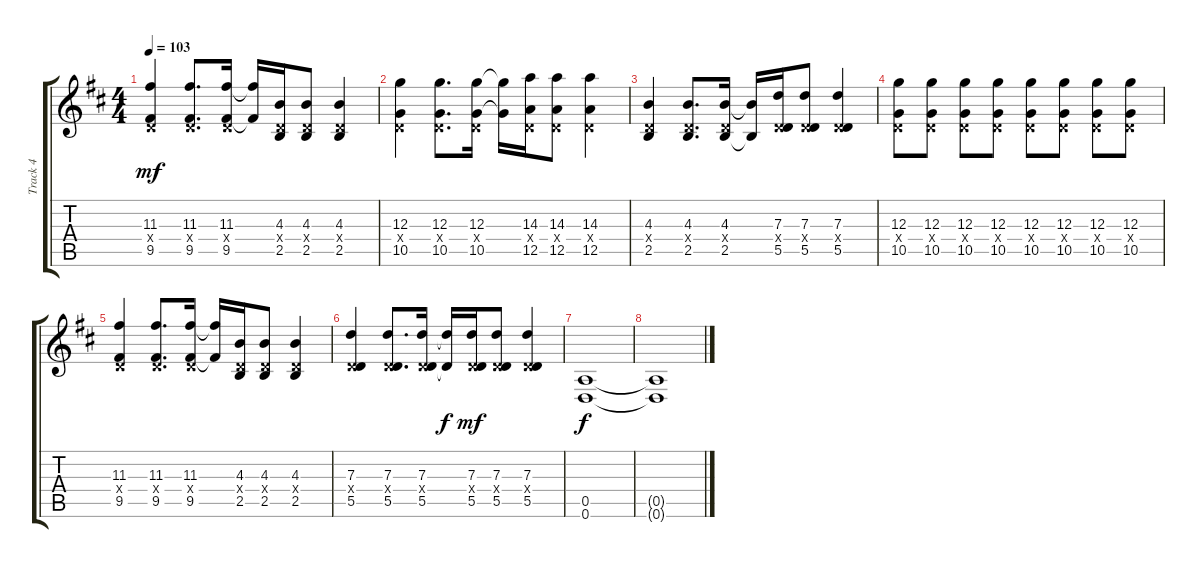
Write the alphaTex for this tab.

\track ("Track 4" "Track 4") {instrument overdrivenguitar}
\staff {score tabs}
\tuning (E4 B3 G3 D3 A2 D2) {hide}
\ts (4 4)
\tempo 103
\clef g2
\ks d
(11.3 0.4{x} 9.5).4{dy mf} (11.3 0.4{x} 9.5).8{d} (11.3 0.4{x} 9.5).16 (11.3{t} 9.5{t}).16 (4.3 0.4{x} 2.5).16 (4.3 0.4{x} 2.5).8 (4.3 0.4{x} 2.5).4 |
(12.3 0.4{x} 10.5).4 (12.3 0.4{x} 10.5).8{d} (12.3 0.4{x} 10.5).16 (12.3{t} 10.5{t}).16 (14.3 0.4{x} 12.5).16 (14.3 0.4{x} 12.5).8 (14.3 0.4{x} 12.5).4 |
(4.3 0.4{x} 2.5).4 (4.3 0.4{x} 2.5).8{d} (4.3 0.4{x} 2.5).16 (4.3{t} 2.5{t}).16 (7.3 0.4{x} 5.5).16 (7.3 0.4{x} 5.5).8 (7.3 0.4{x} 5.5).4 |
(12.3 0.4{x} 10.5).8 (12.3 0.4{x} 10.5).8 (12.3 0.4{x} 10.5).8 (12.3 0.4{x} 10.5).8 (12.3 0.4{x} 10.5).8 (12.3 0.4{x} 10.5).8 (12.3 0.4{x} 10.5).8 (12.3 0.4{x} 10.5).8 |
(11.3 0.4{x} 9.5).4 (11.3 0.4{x} 9.5).8{d} (11.3 0.4{x} 9.5).16 (11.3{t} 9.5{t}).16 (4.3 0.4{x} 2.5).16 (4.3 0.4{x} 2.5).8 (4.3 0.4{x} 2.5).4 |
(7.3 0.4{x} 5.5).4 (7.3 0.4{x} 5.5).8{d} (7.3 0.4{x} 5.5).16 (7.3{t} 5.5{t}).16{dy f} (7.3 0.4{x} 5.5).16{dy mf} (7.3 0.4{x} 5.5).8 (7.3 0.4{x} 5.5).4 |
(0.5 0.6).1{dy f} |
(0.5{t} 0.6{t}).1
